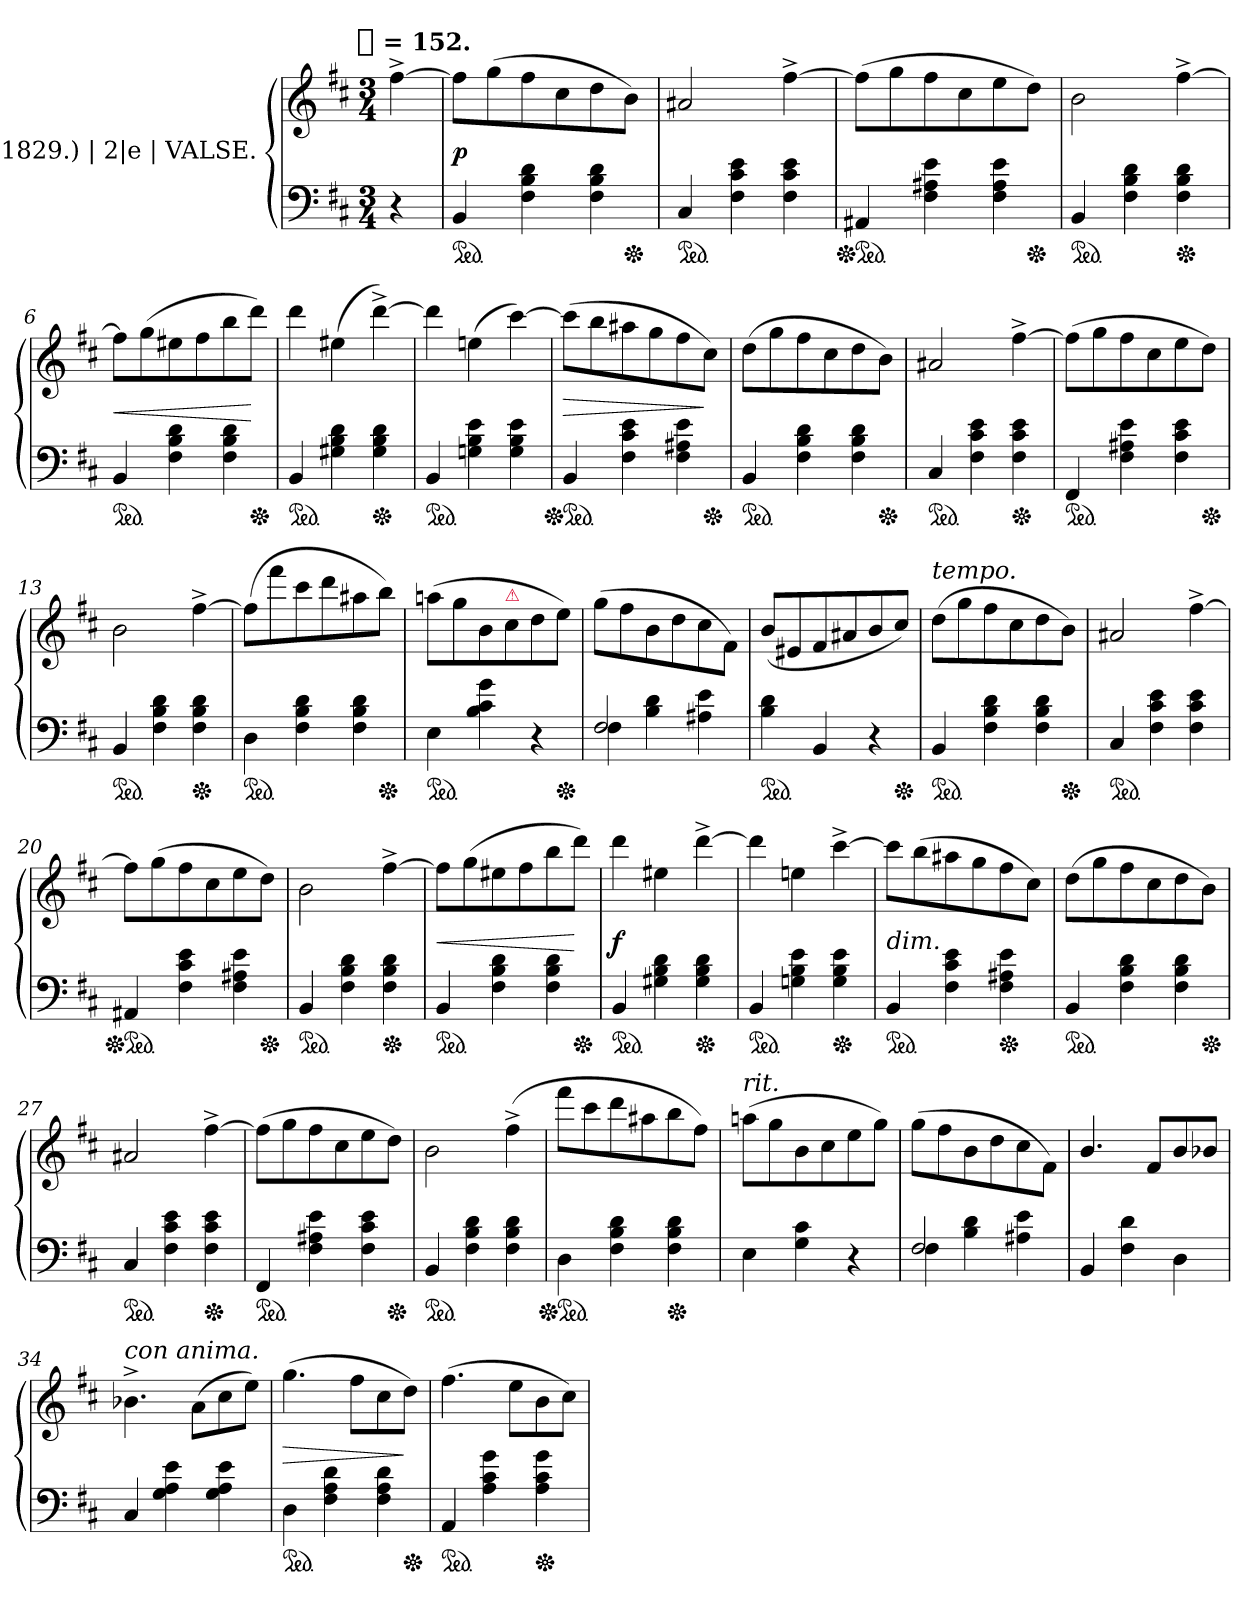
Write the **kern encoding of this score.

**kern	**kern	**dynam
*part1	*part1	*part1
*staff2	*staff1	*staff1/2
*I"(1829.) | 2|e | VALSE.	*	*
*clefF4	*clefG2	*
*k[f#c#]	*k[f#c#]	*
!!LO:TX:omd:t=[quarter] = 152.
*M3/4	*M3/4	*
*MM152	*MM152	*
=	=	=
4r	[4ff#^<	.
=2	=2	=2
*ped	*	*
4BB	8ff#L]	p
.	(>8gg	.
4F# 4B 4d	8ff#	.
.	8cc#	.
4F# 4B 4d	8dd	.
*Xped	*	*
.	8bJ)	.
=3	=3	=3
*ped	*	*
4C#	2a#X	.
4F# 4c# 4e	.	.
4F# 4c# 4e	[4ff#^<	.
=4	=4	=4
*Xped	*	*
*ped	*	*
4AA#X	(>8ff#L]	.
.	8gg	.
4F# 4A#X 4e	8ff#	.
.	8cc#	.
4F# 4A# 4e	8ee	.
*Xped	*	*
.	8ddJ)	.
=5	=5	=5
*ped	*	*
4BB	2b	.
4F# 4B 4d	.	.
*Xped	*	*
4F# 4B 4d	[4ff#^<	.
=6	=6	=6
*ped	*	*
4BB	8ff#L]	<
.	(>8gg	.
4F# 4B 4d	8ee#X	.
.	8ff#	.
4F# 4B 4d	8bb	.
*Xped	*	*
.	8dddJ)	[
=7	=7	=7
*ped	*	*
4BB	4ddd	.
4G#X 4B 4d	(>4ee#X	.
*Xped	*	*
4G# 4B 4d	[4ddd^<)	.
=8	=8	=8
*ped	*	*
4BB	4ddd]	.
4Gn 4B 4e	(>4een	.
4G 4B 4e	[4ccc#)	.
=9	=9	=9
*Xped	*	*
*ped	*	*
4BB	(>8ccc#L]	>
.	8bb	.
4F# 4c# 4e	8aa#X	.
.	8gg	.
4F# 4A#X 4e	8ff#	.
*Xped	*	*
.	8cc#J)	]
=10	=10	=10
*ped	*	*
4BB	(>8ddL	.
.	8gg	.
4F# 4B 4d	8ff#	.
.	8cc#	.
4F# 4B 4d	8dd	.
*Xped	*	*
.	8bJ)	.
=11	=11	=11
*ped	*	*
4C#	2a#X	.
4F# 4c# 4e	.	.
*Xped	*	*
4F# 4c# 4e	[4ff#^<	.
=12	=12	=12
*ped	*	*
4FF#	(>8ff#L]	.
.	8gg	.
4F# 4A#X 4e	8ff#	.
.	8cc#	.
4F# 4c# 4e	8ee	.
*Xped	*	*
.	8ddJ)	.
=13	=13	=13
*ped	*	*
4BB	2b	.
4F# 4B 4d	.	.
*Xped	*	*
4F# 4B 4d	[4ff#^<	.
=14	=14	=14
*ped	*	*
4D	(>8ff#L]	.
.	8fff#	.
4F# 4B 4d	8ccc#	.
.	8ddd	.
4F# 4B 4d	8aa#X	.
*Xped	*	*
.	8bbJ)	.
=15	=15	=15
*ped	*	*
4E	(>8aanL	.
.	8gg	.
4B 4c# 4g	8b	.
!	!LO:TX:a:i:color=crimson:t=⚠	!
.	8cc#	.
4r	8dd	.
*Xped	*	*
.	8eeJ)	.
=16	=16	=16
*^	*	*
2F#	4F#	(>8ggL	.
.	.	8ff#	.
.	4B 4d	8b	.
.	.	8dd	.
4rbyy	4A#X 4e	8cc#	.
.	.	8f#J)	.
*v	*v	*	*
=17	=17	=17
*ped	*	*
4B 4d	(<8bL	.
.	8e#X	.
4BB	8f#	.
.	8a#X	.
4r	8b	.
*Xped	*	*
.	8cc#J)	.
=18	=18	=18
!	!LO:TX:a:i:t=tempo.	!
*ped	*	*
4BB	(>8ddL	.
.	8gg	.
4F# 4B 4d	8ff#	.
.	8cc#	.
4F# 4B 4d	8dd	.
*Xped	*	*
.	8bJ)	.
=19	=19	=19
*ped	*	*
4C#	2a#X	.
4F# 4c# 4e	.	.
4F# 4c# 4e	[4ff#^<	.
=20	=20	=20
*Xped	*	*
*ped	*	*
4AA#X	8ff#L]	.
.	(>8gg	.
4F# 4c# 4e	8ff#	.
.	8cc#	.
4F# 4A#X 4e	8ee	.
*Xped	*	*
.	8ddJ)	.
=21	=21	=21
*ped	*	*
4BB	2b	.
4F# 4B 4d	.	.
*Xped	*	*
4F# 4B 4d	[4ff#^<	.
=22	=22	=22
*ped	*	*
4BB	8ff#L]	<
.	(>8gg	.
4F# 4B 4d	8ee#X	.
.	8ff#	.
4F# 4B 4d	8bb	.
*Xped	*	*
.	8dddJ)	[
=23	=23	=23
*ped	*	*
4BB	4ddd	f
4G#X 4B 4d	4ee#X	.
*Xped	*	*
4G# 4B 4d	[4ddd^<	.
=24	=24	=24
*ped	*	*
4BB	4ddd]	.
4Gn 4B 4e	4een	.
*Xped	*	*
4G 4B 4e	[4ccc#^<	.
=25	=25	=25
!	!LO:TX:c:i:t=dim.	!
*ped	*	*
4BB	8ccc#L]	.
.	(>8bb	.
4F# 4c# 4e	8aa#X	.
.	8gg	.
*Xped	*	*
4F# 4A#X 4e	8ff#	.
.	8cc#J)	.
=26	=26	=26
*ped	*	*
4BB	(>8ddL	.
.	8gg	.
4F# 4B 4d	8ff#	.
.	8cc#	.
4F# 4B 4d	8dd	.
*Xped	*	*
.	8bJ)	.
=27	=27	=27
*ped	*	*
4C#	2a#X	.
4F# 4c# 4e	.	.
*Xped	*	*
4F# 4c# 4e	[4ff#^<	.
=28	=28	=28
*ped	*	*
4FF#	(>8ff#L]	.
.	8gg	.
4F# 4A#X 4e	8ff#	.
.	8cc#	.
4F# 4c# 4e	8ee	.
*Xped	*	*
.	8ddJ)	.
=29	=29	=29
*ped	*	*
4BB	2b	.
4F# 4B 4d	.	.
4F# 4B 4d	(>4ff#^<	.
=30	=30	=30
*Xped	*	*
*ped	*	*
4D	8fff#L	.
.	8ccc#	.
4F# 4B 4d	8ddd	.
.	8aa#X	.
*Xped	*	*
4F# 4B 4d	8bb	.
.	8ff#J)	.
=31	=31	=31
!	!LO:TX:a:i:t=rit.	!
4E	(>8aanL	.
.	8gg	.
4G 4c#	8b	.
.	8cc#	.
4r	8ee	.
.	8ggJ)	.
=32	=32	=32
*^	*	*
2F#	4F#	(>8ggL	.
.	.	8ff#	.
.	4B 4d	8b	.
.	.	8dd	.
4rgyy	4A#X 4e	8cc#	.
.	.	8f#J)	.
*v	*v	*	*
=33	=33	=33
4BB	4.b/	.
4F# 4d	.	.
.	8f#L	.
4D	8b	.
.	8b-XJ	.
=34	=34	=34
!	!LO:TX:a:i:t=con anima.	!
4C#/	4.b-X^	.
4G 4A 4e	.	.
.	(>8aL	.
4G 4A 4e	8cc#	.
.	8eeJ)	.
=35	=35	=35
*ped	*	*
4D	(>4.gg	>
4F# 4A 4d	.	.
.	8ff#L	.
4F# 4A 4d	8cc#	.
*Xped	*	*
.	8ddJ)	]
=36	=36	=36
*ped	*	*
4AA	(>4.ff#	.
4A 4c# 4g	.	.
.	8eeL	.
*Xped	*	*
4A 4c# 4g	8b	.
.	8cc#J)	.
=	=	=
*-	*-	*-
